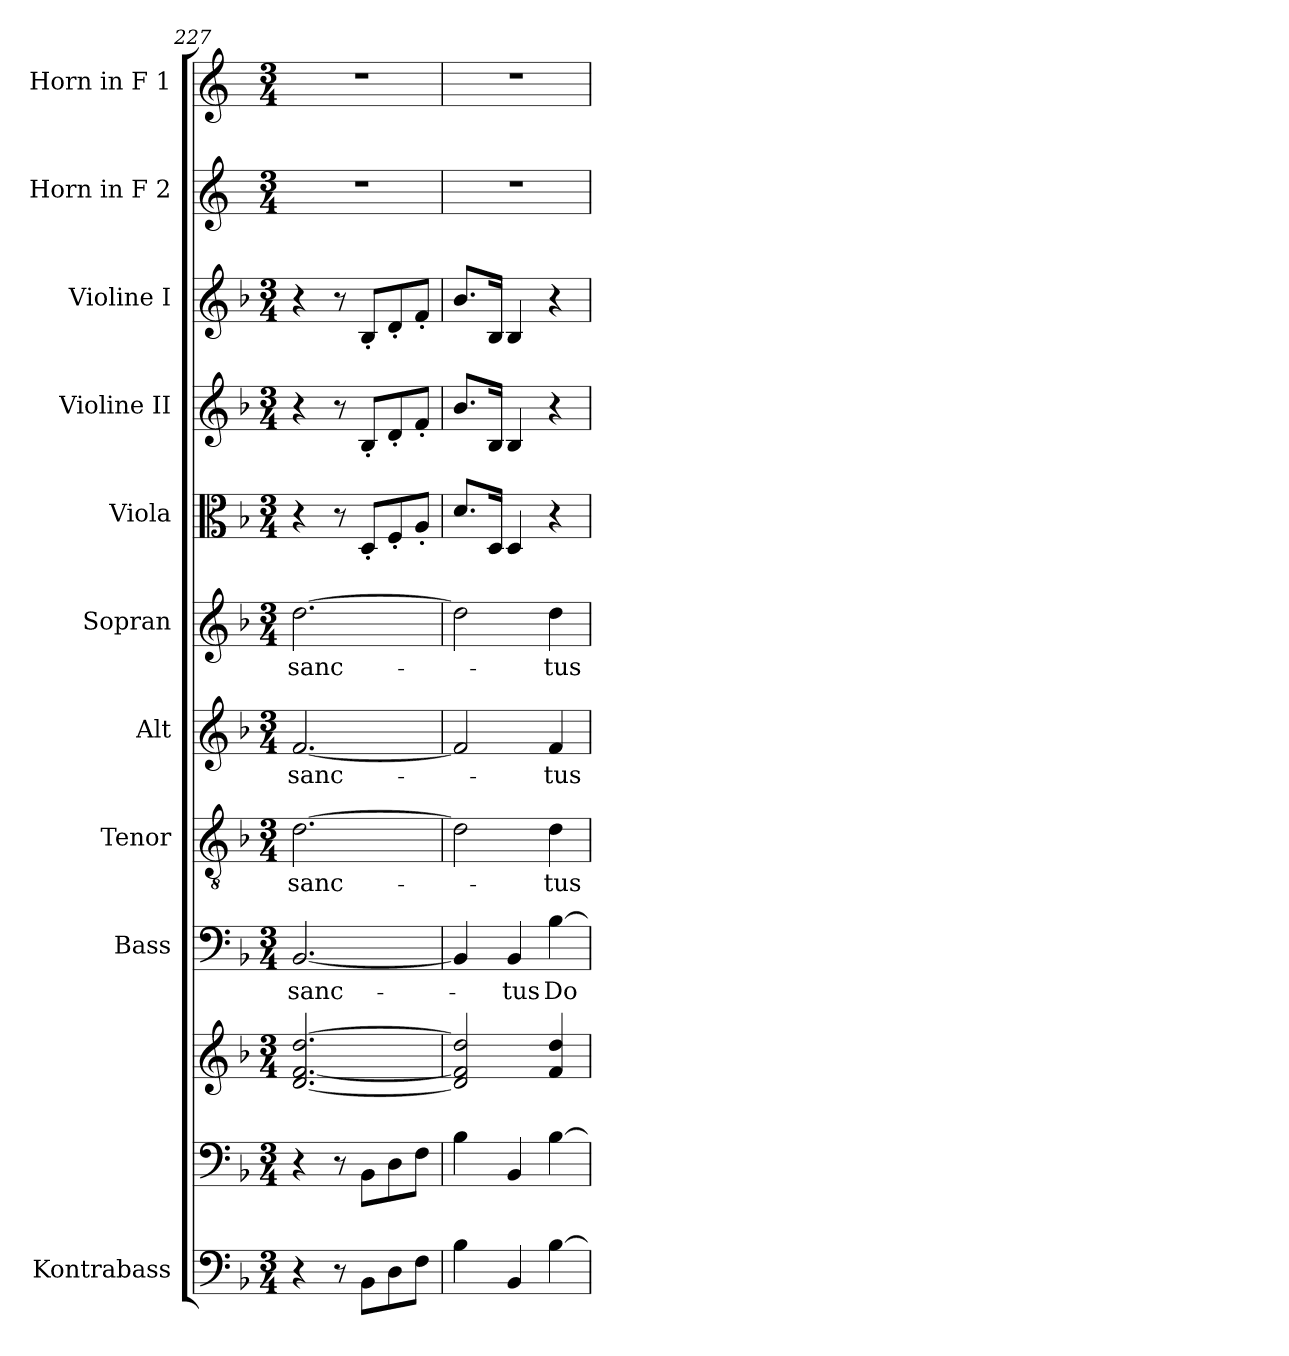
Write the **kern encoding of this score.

**kern	**kern	**kern	**kern	**text	**kern	**text	**kern	**text	**kern	**text	**kern	**kern	**kern	**kern	**kern
*part11	*part10	*part10	*part9	*part9	*part8	*part8	*part7	*part7	*part6	*part6	*part5	*part4	*part3	*part2	*part1
*staff12	*staff11	*staff10	*staff9	*staff9	*staff8	*staff8	*staff7	*staff7	*staff6	*staff6	*staff5	*staff4	*staff3	*staff2	*staff1
*I"Kontrabass	*	*	*I"Bass	*	*I"Tenor	*	*I"Alt	*	*I"Sopran	*	*I"Viola	*I"Violine II	*I"Violine I	*I"Horn in F 2	*I"Horn in F 1
*I'Kb.	*	*	*I'B	*	*I'T	*	*I'A	*	*I'S	*	*I'Vla.	*I'Vl. II	*I'Vl. I	*I'Hrn. 2	*I'Hrn. 1
*clefF4	*clefF4	*clefG2	*clefF4	*	*clefGv2	*	*clefG2	*	*clefG2	*	*clefC3	*clefG2	*clefG2	*clefG2	*clefG2
*ITrd7c12	*	*	*	*	*	*	*	*	*	*	*	*	*	*ITrd4c7	*ITrd4c7
*k[b-]	*k[b-]	*k[b-]	*k[b-]	*	*k[b-]	*	*k[b-]	*	*k[b-]	*	*k[b-]	*k[b-]	*k[b-]	*k[b-]	*k[b-]
*F:	*F:	*F:	*F:	*	*F:	*	*F:	*	*F:	*	*F:	*F:	*F:	*F:	*F:
*M3/4	*M3/4	*M3/4	*M3/4	*	*M3/4	*	*M3/4	*	*M3/4	*	*M3/4	*M3/4	*M3/4	*M3/4	*M3/4
=227	=227	=227	=227	=227	=227	=227	=227	=227	=227	=227	=227	=227	=227	=227	=227
!	!	!	!	!LO:LY:b	!	!LO:LY:b	!	!LO:LY:b	!	!LO:LY:b	!	!	!	!	!
4r	4r	[2.d/ [2.f/ [2.dd/	[2.BB-/	sanc-	[2.d\	sanc-	[2.f/	sanc-	[2.dd\	sanc-	4r	4r	4r	2.r	2.r
8r	8r	.	.	.	.	.	.	.	.	.	8r	8r	8r	.	.
8BBB-\L	8BB-\L	.	.	.	.	.	.	.	.	.	8D'</L	8B-'</L	8B-'</L	.	.
8DD\	8D\	.	.	.	.	.	.	.	.	.	8F'</	8d'</	8d'</	.	.
8FF\J	8F\J	.	.	.	.	.	.	.	.	.	8A'</J	8f'</J	8f'</J	.	.
=228	=228	=228	=228	=228	=228	=228	=228	=228	=228	=228	=228	=228	=228	=228	=228
4BB-\	4B-\	2d/] 2f/] 2dd/]	4BB-/]	.	2d\]	.	2f/]	.	2dd\]	.	8.d/L	8.b-/L	8.b-/L	2.r	2.r
.	.	.	.	.	.	.	.	.	.	.	16D/Jk	16B-/Jk	16B-/Jk	.	.
!	!	!	!	!LO:LY:b	!	!	!	!	!	!	!	!	!	!	!
4BBB-/	4BB-/	.	4BB-/	-tus	.	.	.	.	.	.	4D/	4B-/	4B-/	.	.
!	!	!	!	!LO:LY:b	!	!LO:LY:b	!	!LO:LY:b	!	!LO:LY:b	!	!	!	!	!
[4BB-\	[4B-\	4f/ 4dd/	[4B-\	Do-	4d\	-tus	4f/	-tus	4dd\	-tus	4r	4r	4r	.	.
=	=	=	=	=	=	=	=	=	=	=	=	=	=	=	=
*-	*-	*-	*-	*-	*-	*-	*-	*-	*-	*-	*-	*-	*-	*-	*-
